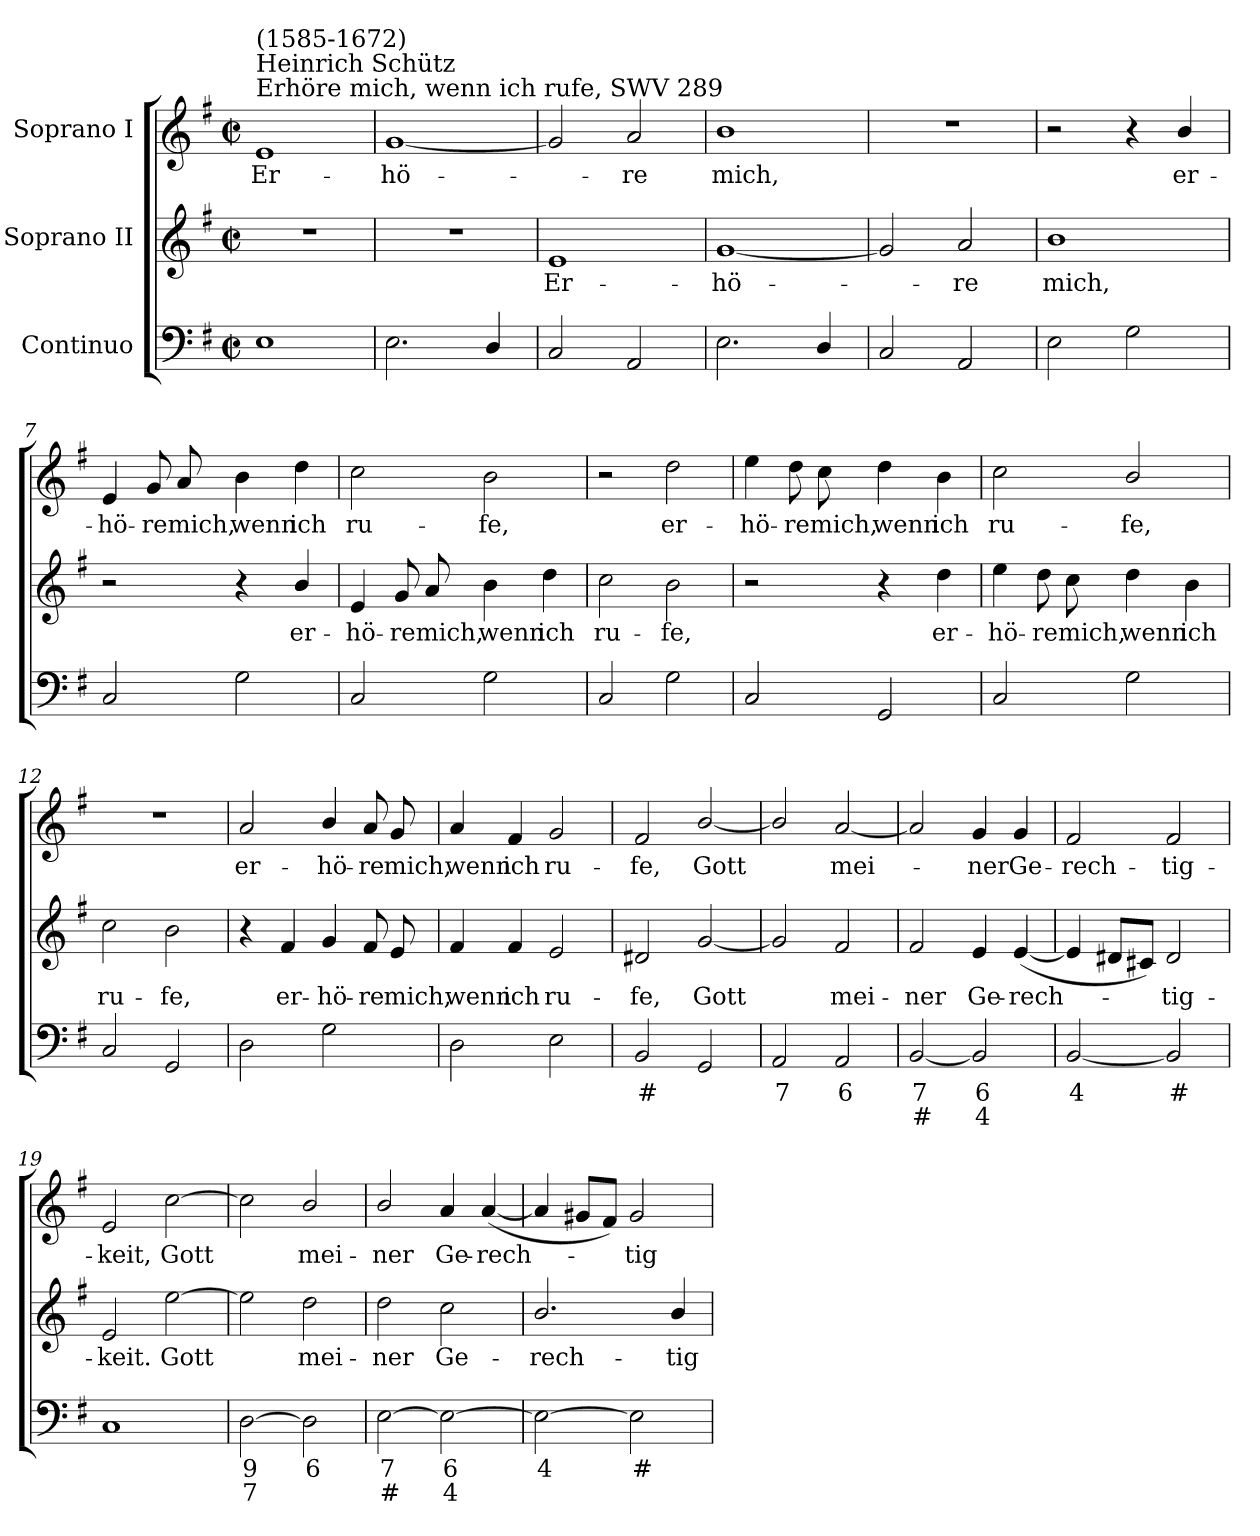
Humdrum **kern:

**kern	**text	**text	**kern	**text	**kern	**text
*part3	*part3	*part3	*part2	*part2	*part1	*part1
*staff3	*staff3	*staff3	*staff2	*staff2	*staff1	*staff1
*I"Continuo	*	*	*I"Soprano II	*	*I"Soprano I	*
*clefF4	*	*	*clefG2	*	*clefG2	*
*k[f#]	*	*	*k[f#]	*	*k[f#]	*
*G:	*	*	*G:	*	*G:	*
*M2/2	*	*	*M2/2	*	*M2/2	*
*met(c|)	*	*	*met(c|)	*	*met(c|)	*
=1	=1	=1	=1	=1	=1	=1
!	!	!	!	!	!LO:TX:a:t=Erhöre mich, wenn ich rufe, SWV 289	!
!	!	!	!	!	!LO:TX:a:t=Heinrich Schütz	!
!	!	!	!	!	!LO:TX:a:t=(1585-1672)	!
!	!	!	!	!	!	!LO:LY:b
1E	.	.	1r	.	1e	Er-
=2	=2	=2	=2	=2	=2	=2
!	!	!	!	!	!	!LO:LY:b
2.E\	.	.	1r	.	[1g	-hö-
4D/	.	.	.	.	.	.
=3	=3	=3	=3	=3	=3	=3
!	!	!	!	!LO:LY:b	!	!
2C/	.	.	1e	Er-	2g/]	.
!	!	!	!	!	!	!LO:LY:b
2AA/	.	.	.	.	2a/	re
=4	=4	=4	=4	=4	=4	=4
!	!	!	!	!LO:LY:b	!	!LO:LY:b
2.E\	.	.	[1g	-hö-	1b	mich,
4D/	.	.	.	.	.	.
=5	=5	=5	=5	=5	=5	=5
2C/	.	.	2g/]	.	1r	.
!	!	!	!	!LO:LY:b	!	!
2AA/	.	.	2a/	re	.	.
=6	=6	=6	=6	=6	=6	=6
!	!	!	!	!LO:LY:b	!	!
2E\	.	.	1b	mich,	2r	.
2G\	.	.	.	.	4r	.
!	!	!	!	!	!	!LO:LY:b
.	.	.	.	.	4b/	er-
=7	=7	=7	=7	=7	=7	=7
!	!	!	!	!	!	!LO:LY:b
2C/	.	.	2r	.	4e/	-hö-
!	!	!	!	!	!	!LO:LY:b
.	.	.	.	.	8g/	-re
!	!	!	!	!	!	!LO:LY:b
.	.	.	.	.	8a/	mich,
!	!	!	!	!	!	!LO:LY:b
2G\	.	.	4r	.	4b\	wenn
!	!	!	!	!LO:LY:b	!	!LO:LY:b
.	.	.	4b/	er-	4dd\	ich
=8	=8	=8	=8	=8	=8	=8
!	!	!	!	!LO:LY:b	!	!LO:LY:b
2C/	.	.	4e/	-hö-	2cc\	ru-
!	!	!	!	!LO:LY:b	!	!
.	.	.	8g/	-re	.	.
!	!	!	!	!LO:LY:b	!	!
.	.	.	8a/	mich,	.	.
!	!	!	!	!LO:LY:b	!	!LO:LY:b
2G\	.	.	4b\	wenn	2b\	-fe,
!	!	!	!	!LO:LY:b	!	!
.	.	.	4dd\	ich	.	.
=9	=9	=9	=9	=9	=9	=9
!	!	!	!	!LO:LY:b	!	!
2C/	.	.	2cc\	ru-	2r	.
!	!	!	!	!LO:LY:b	!	!LO:LY:b
2G\	.	.	2b\	-fe,	2dd\	er-
=10	=10	=10	=10	=10	=10	=10
!	!	!	!	!	!	!LO:LY:b
2C/	.	.	2r	.	4ee\	-hö-
!	!	!	!	!	!	!LO:LY:b
.	.	.	.	.	8dd\	-re
!	!	!	!	!	!	!LO:LY:b
.	.	.	.	.	8cc\	mich,
!	!	!	!	!	!	!LO:LY:b
2GG/	.	.	4r	.	4dd\	wenn
!	!	!	!	!LO:LY:b	!	!LO:LY:b
.	.	.	4dd\	er-	4b\	ich
=11	=11	=11	=11	=11	=11	=11
!	!	!	!	!LO:LY:b	!	!LO:LY:b
2C/	.	.	4ee\	-hö-	2cc\	ru-
!	!	!	!	!LO:LY:b	!	!
.	.	.	8dd\	-re	.	.
!	!	!	!	!LO:LY:b	!	!
.	.	.	8cc\	mich,	.	.
!	!	!	!	!LO:LY:b	!	!LO:LY:b
2G\	.	.	4dd\	wenn	2b/	-fe,
!	!	!	!	!LO:LY:b	!	!
.	.	.	4b\	ich	.	.
=12	=12	=12	=12	=12	=12	=12
!	!	!	!	!LO:LY:b	!	!
2C/	.	.	2cc\	ru-	1r	.
!	!	!	!	!LO:LY:b	!	!
2GG/	.	.	2b\	-fe,	.	.
=13	=13	=13	=13	=13	=13	=13
!	!	!	!	!	!	!LO:LY:b
2D\	.	.	4r	.	2a/	er-
!	!	!	!	!LO:LY:b	!	!
.	.	.	4f#/	er-	.	.
!	!	!	!	!LO:LY:b	!	!LO:LY:b
2G\	.	.	4g/	-hö-	4b/	-hö-
!	!	!	!	!LO:LY:b	!	!LO:LY:b
.	.	.	8f#/	-re	8a/	-re
!	!	!	!	!LO:LY:b	!	!LO:LY:b
.	.	.	8e/	mich,	8g/	mich,
=14	=14	=14	=14	=14	=14	=14
!	!	!	!	!LO:LY:b	!	!LO:LY:b
2D\	.	.	4f#/	wenn	4a/	wenn
!	!	!	!	!LO:LY:b	!	!LO:LY:b
.	.	.	4f#/	ich	4f#/	ich
!	!	!	!	!LO:LY:b	!	!LO:LY:b
2E\	.	.	2e/	ru-	2g/	ru-
=15	=15	=15	=15	=15	=15	=15
!	!LO:LY:b	!	!	!LO:LY:b	!	!LO:LY:b
2BB/	#	.	2d#X/	-fe,	2f#/	-fe,
!	!	!	!	!LO:LY:b	!	!LO:LY:b
2GG/	.	.	[2g/	Gott	[2b/	Gott
=16	=16	=16	=16	=16	=16	=16
!	!LO:LY:b	!	!	!	!	!
2AA/	7	.	2g/]	.	2b/]	.
!	!LO:LY:b	!	!	!LO:LY:b	!	!LO:LY:b
2AA/	6	.	2f#/	mei-	[2a/	mei-
=17	=17	=17	=17	=17	=17	=17
!	!LO:LY:b	!LO:LY:b	!	!LO:LY:b	!	!
[2BB/	7	#	2f#/	-ner	2a/]	.
!	!LO:LY:b	!LO:LY:b	!	!LO:LY:b	!	!LO:LY:b
2BB/]	6	4	4e/	Ge-	4g/	ner
!	!	!	!	!LO:LY:b	!	!LO:LY:b
.	.	.	(<[4e/	-rech-	4g/	Ge-
=18	=18	=18	=18	=18	=18	=18
!	!LO:LY:b	!	!	!	!	!LO:LY:b
[2BB/	4	.	4e/]	.	2f#/	-rech-
.	.	.	8d#X/L	.	.	.
.	.	.	8c#X/J)	.	.	.
!	!LO:LY:b	!	!	!LO:LY:b	!	!LO:LY:b
2BB/]	#	.	2d#/	tig-	2f#/	-tig-
=19	=19	=19	=19	=19	=19	=19
!	!	!	!	!LO:LY:b	!	!LO:LY:b
1C	.	.	2e/	-keit.	2e/	-keit,
!	!	!	!	!LO:LY:b	!	!LO:LY:b
.	.	.	[2ee\	Gott	[2cc\	Gott
=20	=20	=20	=20	=20	=20	=20
!	!LO:LY:b	!LO:LY:b	!	!	!	!
[2D\	9	7	2ee\]	.	2cc\]	.
!	!LO:LY:b	!	!	!LO:LY:b	!	!LO:LY:b
2D\]	6	.	2dd\	mei-	2b/	mei-
=21	=21	=21	=21	=21	=21	=21
!	!LO:LY:b	!LO:LY:b	!	!LO:LY:b	!	!LO:LY:b
[2E\	7	#	2dd\	-ner	2b/	-ner
!	!LO:LY:b	!LO:LY:b	!	!LO:LY:b	!	!LO:LY:b
2E\_	6	4	2cc\	Ge-	4a/	Ge-
!	!	!	!	!	!	!LO:LY:b
.	.	.	.	.	(<[4a/	-rech-
=22	=22	=22	=22	=22	=22	=22
!	!LO:LY:b	!	!	!LO:LY:b	!	!
2E\_	4	.	2.b/	-rech-	4a/]	.
.	.	.	.	.	8g#X/L	.
.	.	.	.	.	8f#/J)	.
!	!LO:LY:b	!	!	!	!	!LO:LY:b
2E\]	#	.	.	.	2g#/	tig-
!	!	!	!	!LO:LY:b	!	!
.	.	.	4b/	-tig-	.	.
=	=	=	=	=	=	=
*-	*-	*-	*-	*-	*-	*-
